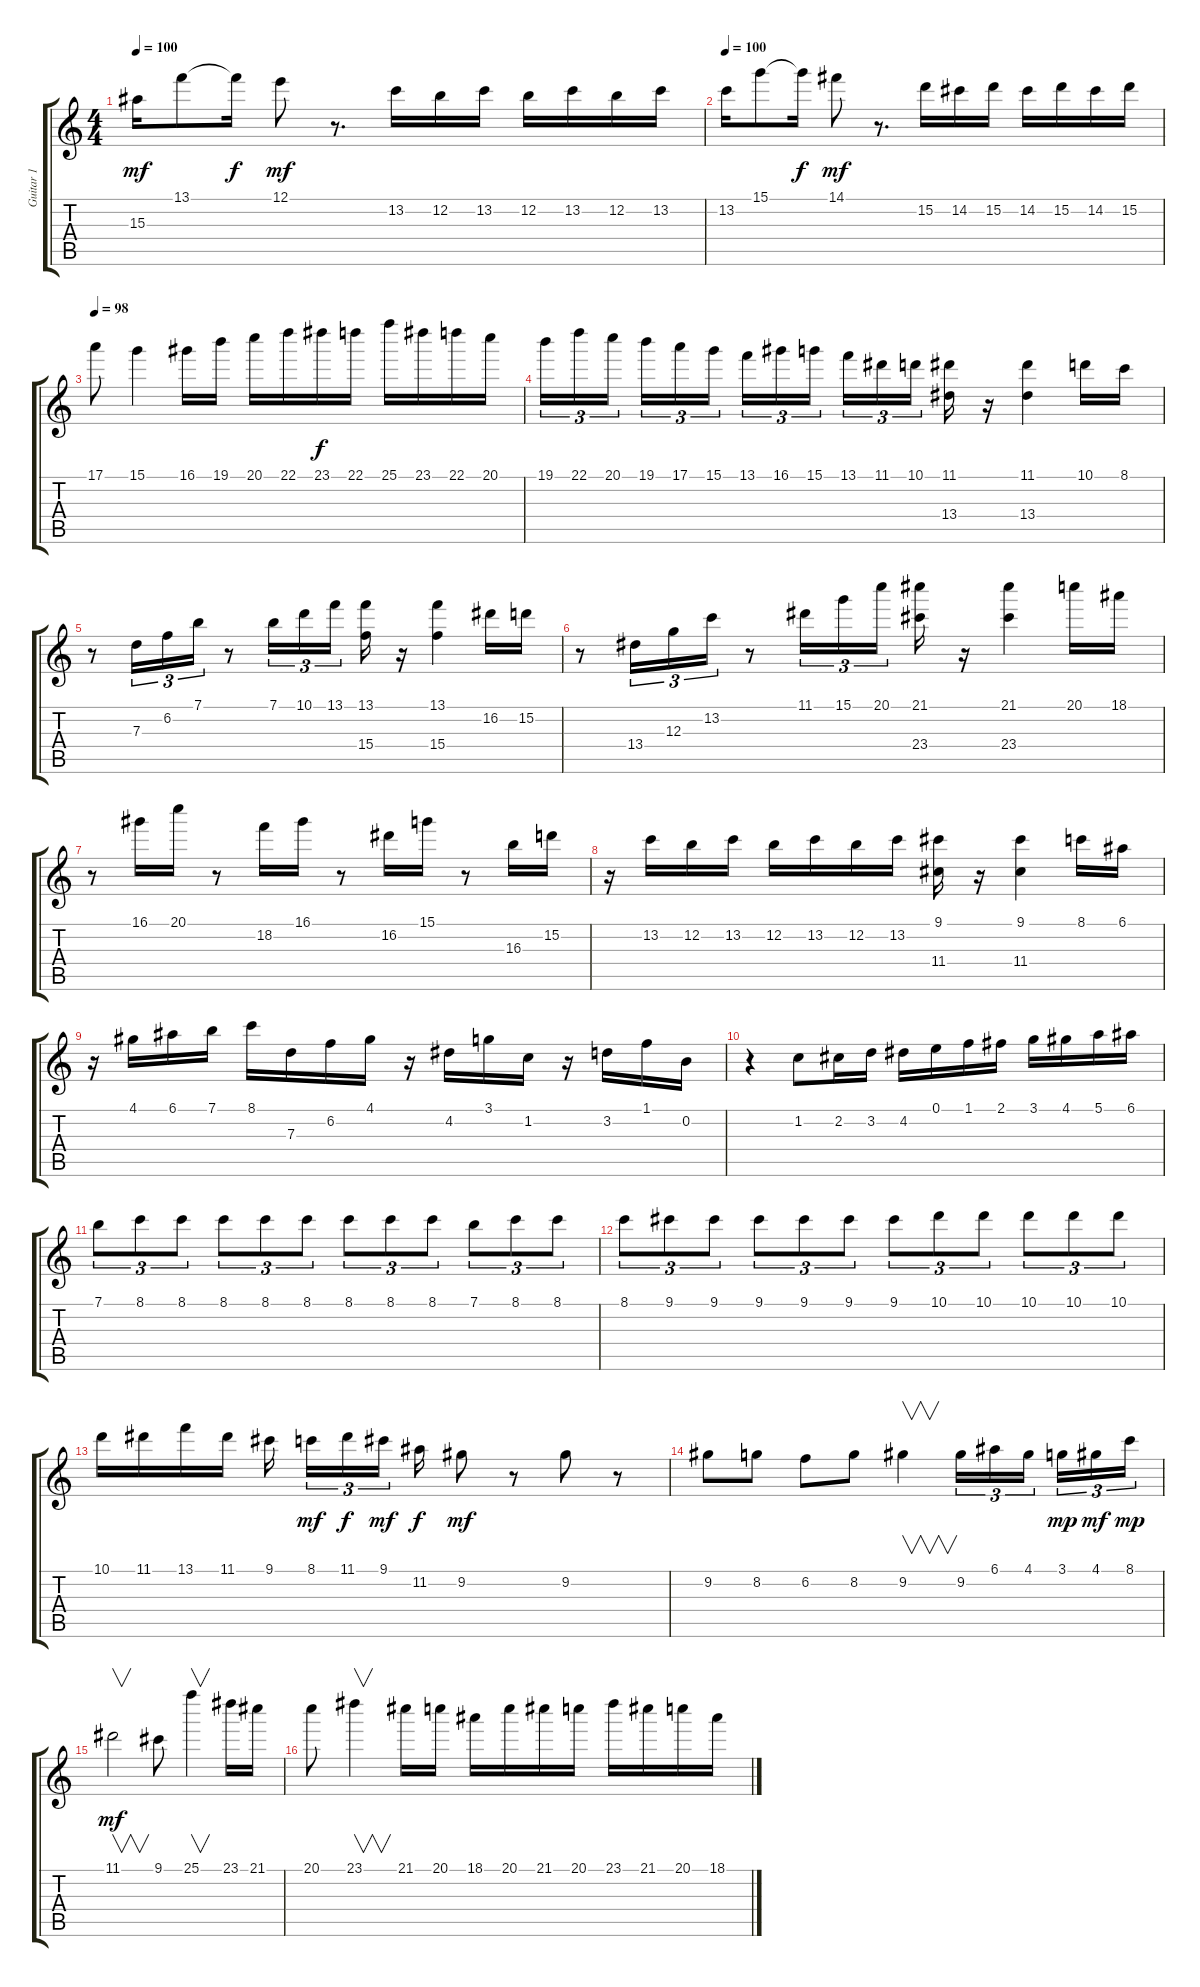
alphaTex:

\track ("Guitar 1" "Guitar 1") {instrument acousticguitarnylon}
\staff {score tabs}
\tuning (E4 B3 G3 D3 A2 E2) {hide}
\ts (4 4)
\tempo 100
\clef g2
\ks c
15.3.16{dy mf} 13.1.8 13.1{t}.16{dy f} 12.1.8{dy mf} r.8{d} 13.2.16 12.2.16 13.2.16 12.2.16 13.2.16 12.2.16 13.2.16 |
\tempo 100
13.2.16 15.1.8 15.1{t}.16{dy f} 14.1.8{dy mf} r.8{d} 15.2.16 14.2.16 15.2.16 14.2.16 15.2.16 14.2.16 15.2.16 |
\tempo 98
17.1.8 15.1.4 16.1.16 19.1.16 20.1.16 22.1.16 23.1.16{dy f} 22.1.16 25.1.16 23.1.16 22.1.16 20.1.16 |
19.1.16{tu (3 2)} 22.1.16{tu (3 2)} 20.1.16{tu (3 2)} 19.1.16{tu (3 2)} 17.1.16{tu (3 2)} 15.1.16{tu (3 2)} 13.1.16{tu (3 2)} 16.1.16{tu (3 2)} 15.1.16{tu (3 2)} 13.1.16{tu (3 2)} 11.1.16{tu (3 2)} 10.1.16{tu (3 2)} (11.1 13.4).16 r.16 (11.1 13.4).4 10.1.16 8.1.16 |
r.8 7.3.16{tu (3 2)} 6.2.16{tu (3 2)} 7.1.16{tu (3 2)} r.8 7.1.16{tu (3 2)} 10.1.16{tu (3 2)} 13.1.16{tu (3 2)} (13.1 15.4).16 r.16 (13.1 15.4).4 16.2.16 15.2.16 |
r.8 13.4.16{tu (3 2)} 12.3.16{tu (3 2)} 13.2.16{tu (3 2)} r.8 11.1.16{tu (3 2)} 15.1.16{tu (3 2)} 20.1.16{tu (3 2)} (21.1 23.4).16 r.16 (21.1 23.4).4 20.1.16 18.1.16 |
r.8 16.1.16 20.1.16 r.8 18.2.16 16.1.16 r.8 16.2.16 15.1.16 r.8 16.3.16 15.2.16 |
r.16 13.2.16 12.2.16 13.2.16 12.2.16 13.2.16 12.2.16 13.2.16 (9.1 11.4).16 r.16 (9.1 11.4).4 8.1.16 6.1.16 |
r.16 4.1.16 6.1.16 7.1.16 8.1.16 7.3.16 6.2.16 4.1.16 r.16 4.2.16 3.1.16 1.2.16 r.16 3.2.16 1.1.16 0.2.16 |
r.4 1.2.8 2.2.16 3.2.16 4.2.16 0.1.16 1.1.16 2.1.16 3.1.16 4.1.16 5.1.16 6.1.16 |
7.1.8{tu (3 2)} 8.1.8{tu (3 2)} 8.1.8{tu (3 2)} 8.1.8{tu (3 2)} 8.1.8{tu (3 2)} 8.1.8{tu (3 2)} 8.1.8{tu (3 2)} 8.1.8{tu (3 2)} 8.1.8{tu (3 2)} 7.1.8{tu (3 2)} 8.1.8{tu (3 2)} 8.1.8{tu (3 2)} |
8.1.8{tu (3 2)} 9.1.8{tu (3 2)} 9.1.8{tu (3 2)} 9.1.8{tu (3 2)} 9.1.8{tu (3 2)} 9.1.8{tu (3 2)} 9.1.8{tu (3 2)} 10.1.8{tu (3 2)} 10.1.8{tu (3 2)} 10.1.8{tu (3 2)} 10.1.8{tu (3 2)} 10.1.8{tu (3 2)} |
10.1.16 11.1.16 13.1.16 11.1.16 9.1.16 8.1.16{tu (3 2) dy mf} 11.1.16{tu (3 2) dy f} 9.1.16{tu (3 2) dy mf} 11.2.16{dy f} 9.2.8{dy mf} r.8 9.2.8 r.8 |
9.2.8 8.2.8 6.2.8 8.2.8 9.2.4{v} 9.2.16{tu (3 2)} 6.1.16{tu (3 2)} 4.1.16{tu (3 2)} 3.1.16{tu (3 2) dy mp} 4.1.16{tu (3 2) dy mf} 8.1.16{tu (3 2) dy mp} |
11.1.2{v dy mf} 9.1.8 25.1.4{v} 23.1.16 21.1.16 |
20.1.8 23.1.4{v} 21.1.16 20.1.16 18.1.16 20.1.16 21.1.16 20.1.16 23.1.16 21.1.16 20.1.16 18.1.16
